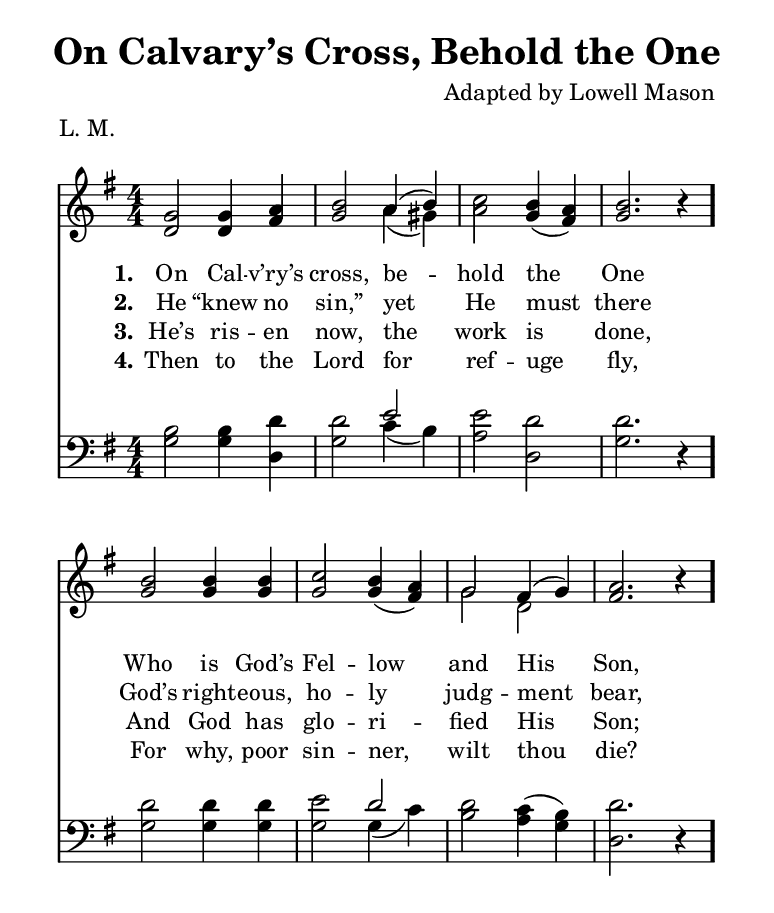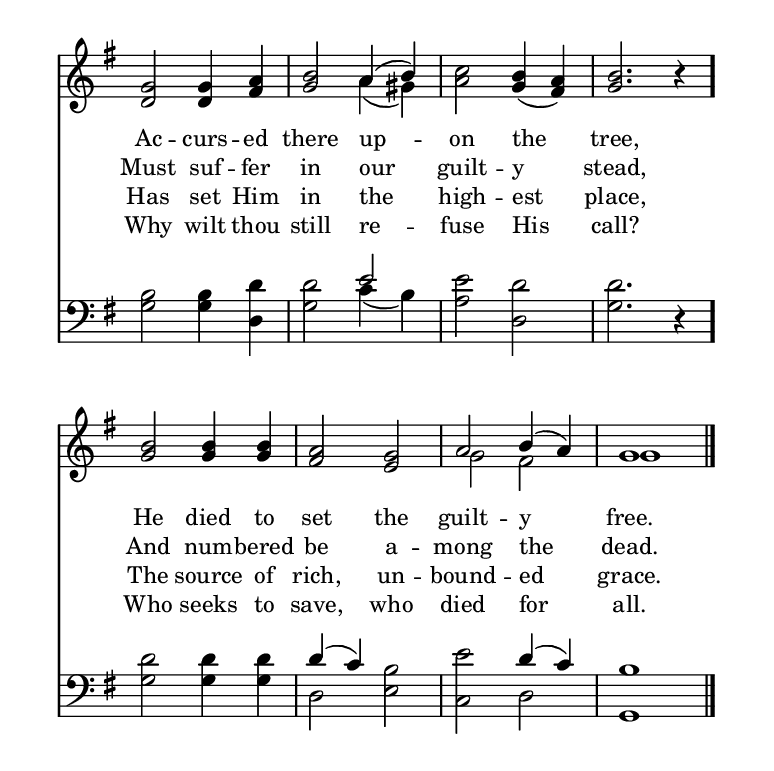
\include "common/global.ily"
\paper {
  \include "common/paper.ily"
  ragged-bottom = ##t
  ragged-last-bottom = ##t
  systems-per-page = ##f
  page-count = ##f
}

\header{
  %gospel
  hymnnumber = "11"
  title = "On Calvary’s Cross, Behold the One"
  tunename = "Hamburg"
  meter = "L. M."
  poet = ""
  composer = "Adapted by Lowell Mason" % see https://hymnary.org/tune/hamburg_mason
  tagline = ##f
}

patternA = { c2 c4 c4 | c2 c4( c4) | c2 c4( c4) | c2. c4 } % Line 1, 3 soprano / alto / bass, Line 2 soprano / bass
patternB = { c2 c4 c4 | c2 c4( c4) | c2 c2      | c2. c4 } % Line 2 alto, Line 1, 3 bass
patternC = { c2 c4 c4 | c2 c2      | c2 c2      | c1     } % Line 4 alto and bass
patternD = { c2 c4 c4 | c4( c4) c2 | c2 c4( c4) | c1     } % Line 4 tenor
patternE = { c2 c4 c4 | c2 c2      | c2 c4( c4) | c1     } % Line 4 soprano
patternF = { c2 c4 c4 | c2 c2      | c2 c2      | c2. c4 } % Line 1, 3 tenor
patternH = { c2 c4 c4 | c2 c2      | c2 c4( c4) | c2. c4 } % Line 2 tenor

global = {
  \include "common/overrides.ily"
  \override Staff.TimeSignature.style = #'numbered
  \time 4/4
  \once \override Score.MetronomeMark.transparent = ##t
  \tempo 4 = 120
  \key g \major
  \autoBeamOff
}

notesSoprano = {
\global
\relative c'' {

  \changePitch \patternA { g g a | b a b | c b a   | b r }
  \changePitch \patternA { b b b | c b a | g fis g | a r }
  \changePitch \patternA { g g a | b a b | c b a   | b r }
  \changePitch \patternE { b b b | a g   | a b a   | g   }

  \bar "|."

}
}

notesAlto = {
\global
\relative e' {

  \changePitch \patternA { d d fis | g a gis | a g fis | g r   }
  \changePitch \patternB { g g g   | g g fis | g d     | fis r }
  \changePitch \patternA { d d fis | g a gis | a g fis | g r   }
  \changePitch \patternC { g g g   | fis e   | g fis   | g     }

}
}

notesTenor = {
\global
\relative a {

  \changePitch \patternF { b b d | d e   | e d   | d r }
  \changePitch \patternH { d d d | e d   | d c b | d r }
  \changePitch \patternF { b b d | d e   | e d   | d r }
  \changePitch \patternD { d d d | d c b | e d c | b   }

}
}

notesBass = {
\global
\relative f {

  \changePitch \patternB { g g d | g c b | a d,  | g r }
  \changePitch \patternA { g g g | g g c | b a g | d r }
  \changePitch \patternB { g g d | g c b | a d,  | g r }
  \changePitch \patternC { g g g | d e   | c d   | g,  }

}
}

wordsA = \lyricmode {
\set stanza = "1."

On Cal -- v’ry’s cross, be -- hold the One \bar "."
Who is God’s Fel -- low and His Son, \bar "."
Ac -- curs -- ed there up  -- on the tree, \bar "."
He died to set the guilt -- y free. \bar "."

}

wordsB = \lyricmode {
\set stanza = "2."

He “knew no sin,” yet He must there
God’s right -- eous, ho -- ly judg -- ment bear,
Must suf -- fer in our guilt -- y stead,
And num -- bered be a -- mong the dead.

}

wordsC = \lyricmode {
\set stanza = "3."

He’s ris -- en now, the work is done,
And God has glo -- ri -- fied His Son;
Has set Him in the high -- est place,
The source of rich, un -- bound -- ed grace.

}

wordsD = \lyricmode {
\set stanza = "4."

Then to the Lord for ref -- uge fly,
For why, poor sin -- ner, wilt thou die?
Why wilt thou still re -- fuse His call?
Who seeks to save, who died for all.

}


\score {
  \context ChoirStaff <<
    \context Staff = upper <<
      \set Staff.autoBeaming = ##f
      \set ChoirStaff.systemStartDelimiter = #'SystemStartBar
      \set ChoirStaff.printPartCombineTexts = ##f
      \partcombine #'(2 . 11) \notesSoprano \notesAlto
      \context NullVoice = sopranos { \voiceOne << \notesSoprano >> }
      \context Lyrics = one   \lyricsto sopranos \wordsA
      \context Lyrics = two   \lyricsto sopranos \wordsB
      \context Lyrics = three \lyricsto sopranos \wordsC
      \context Lyrics = four  \lyricsto sopranos \wordsD
    >>
    \context Staff = men <<
      \set Staff.autoBeaming = ##f
      \clef bass
      \set ChoirStaff.printPartCombineTexts = ##f
      \partcombine #'(2 . 11) \notesTenor \notesBass
    >>
  >>
  \layout {
    \include "common/layout.ily"
  }
  #(cond ((ly:get-option 'eog-midi-permitted) #{ \midi{
    \include "common/midi.ily"
  } #}))
}

\version "2.19.49"  % necessary for upgrading to future LilyPond versions.

% vi:set et ts=2 sw=2 ai nocindent syntax=lilypond:
